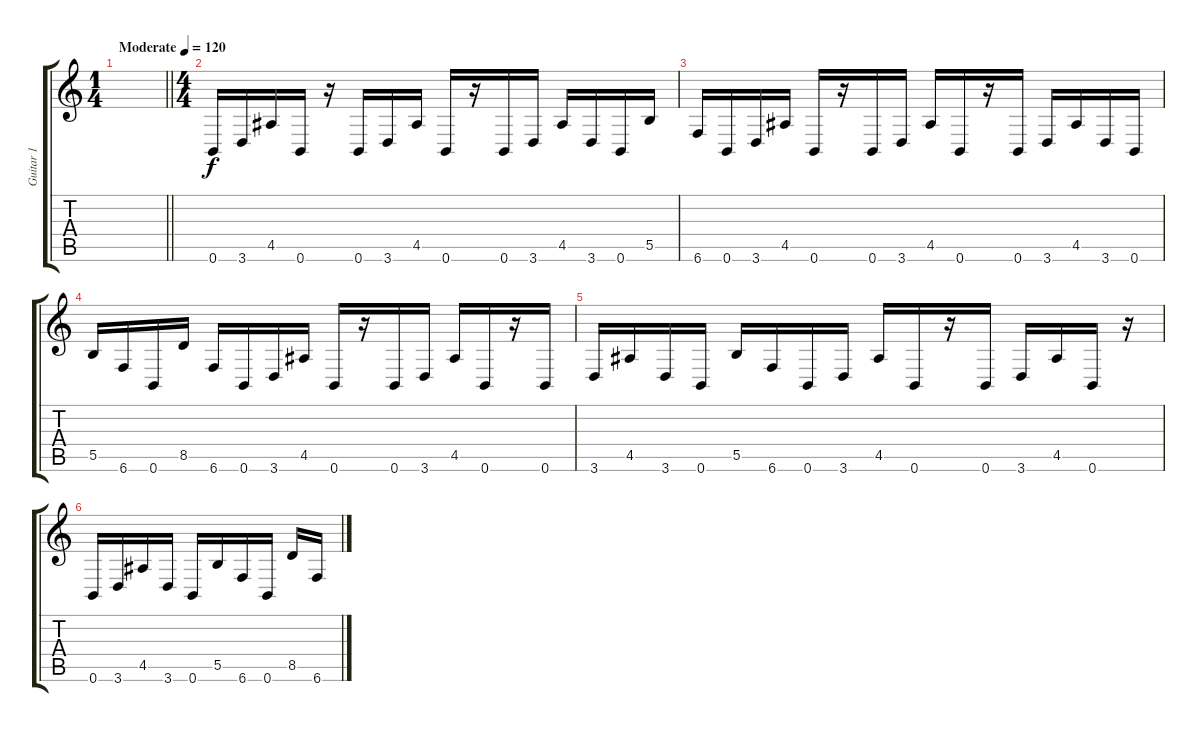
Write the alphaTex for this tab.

\track ("Guitar 1" "Guitar 1") {instrument distortionguitar}
\staff {score tabs}
\tuning (Db4 Ab3 E3 B2 Gb2 B1) {hide}
\ts (1 4)
\tempo (120 "Moderate")
\clef g2
\barLineRight lightlight
\ks c
|
\ts (4 4)
0.6.16 3.6.16 4.5.16 0.6.16 r.16 0.6.16 3.6.16 4.5.16 0.6.16 r.16 0.6.16 3.6.16 4.5.16 3.6.16 0.6.16 5.5.16 |
6.6.16 0.6.16 3.6.16 4.5.16 0.6.16 r.16 0.6.16 3.6.16 4.5.16 0.6.16 r.16 0.6.16 3.6.16 4.5.16 3.6.16 0.6.16 |
5.5.16 6.6.16 0.6.16 8.5.16 6.6.16 0.6.16 3.6.16 4.5.16 0.6.16 r.16 0.6.16 3.6.16 4.5.16 0.6.16 r.16 0.6.16 |
3.6.16 4.5.16 3.6.16 0.6.16 5.5.16 6.6.16 0.6.16 3.6.16 4.5.16 0.6.16 r.16 0.6.16 3.6.16 4.5.16 0.6.16 r.16 |
0.6.16 3.6.16 4.5.16 3.6.16 0.6.16 5.5.16 6.6.16 0.6.16 8.5.16 6.6.16
